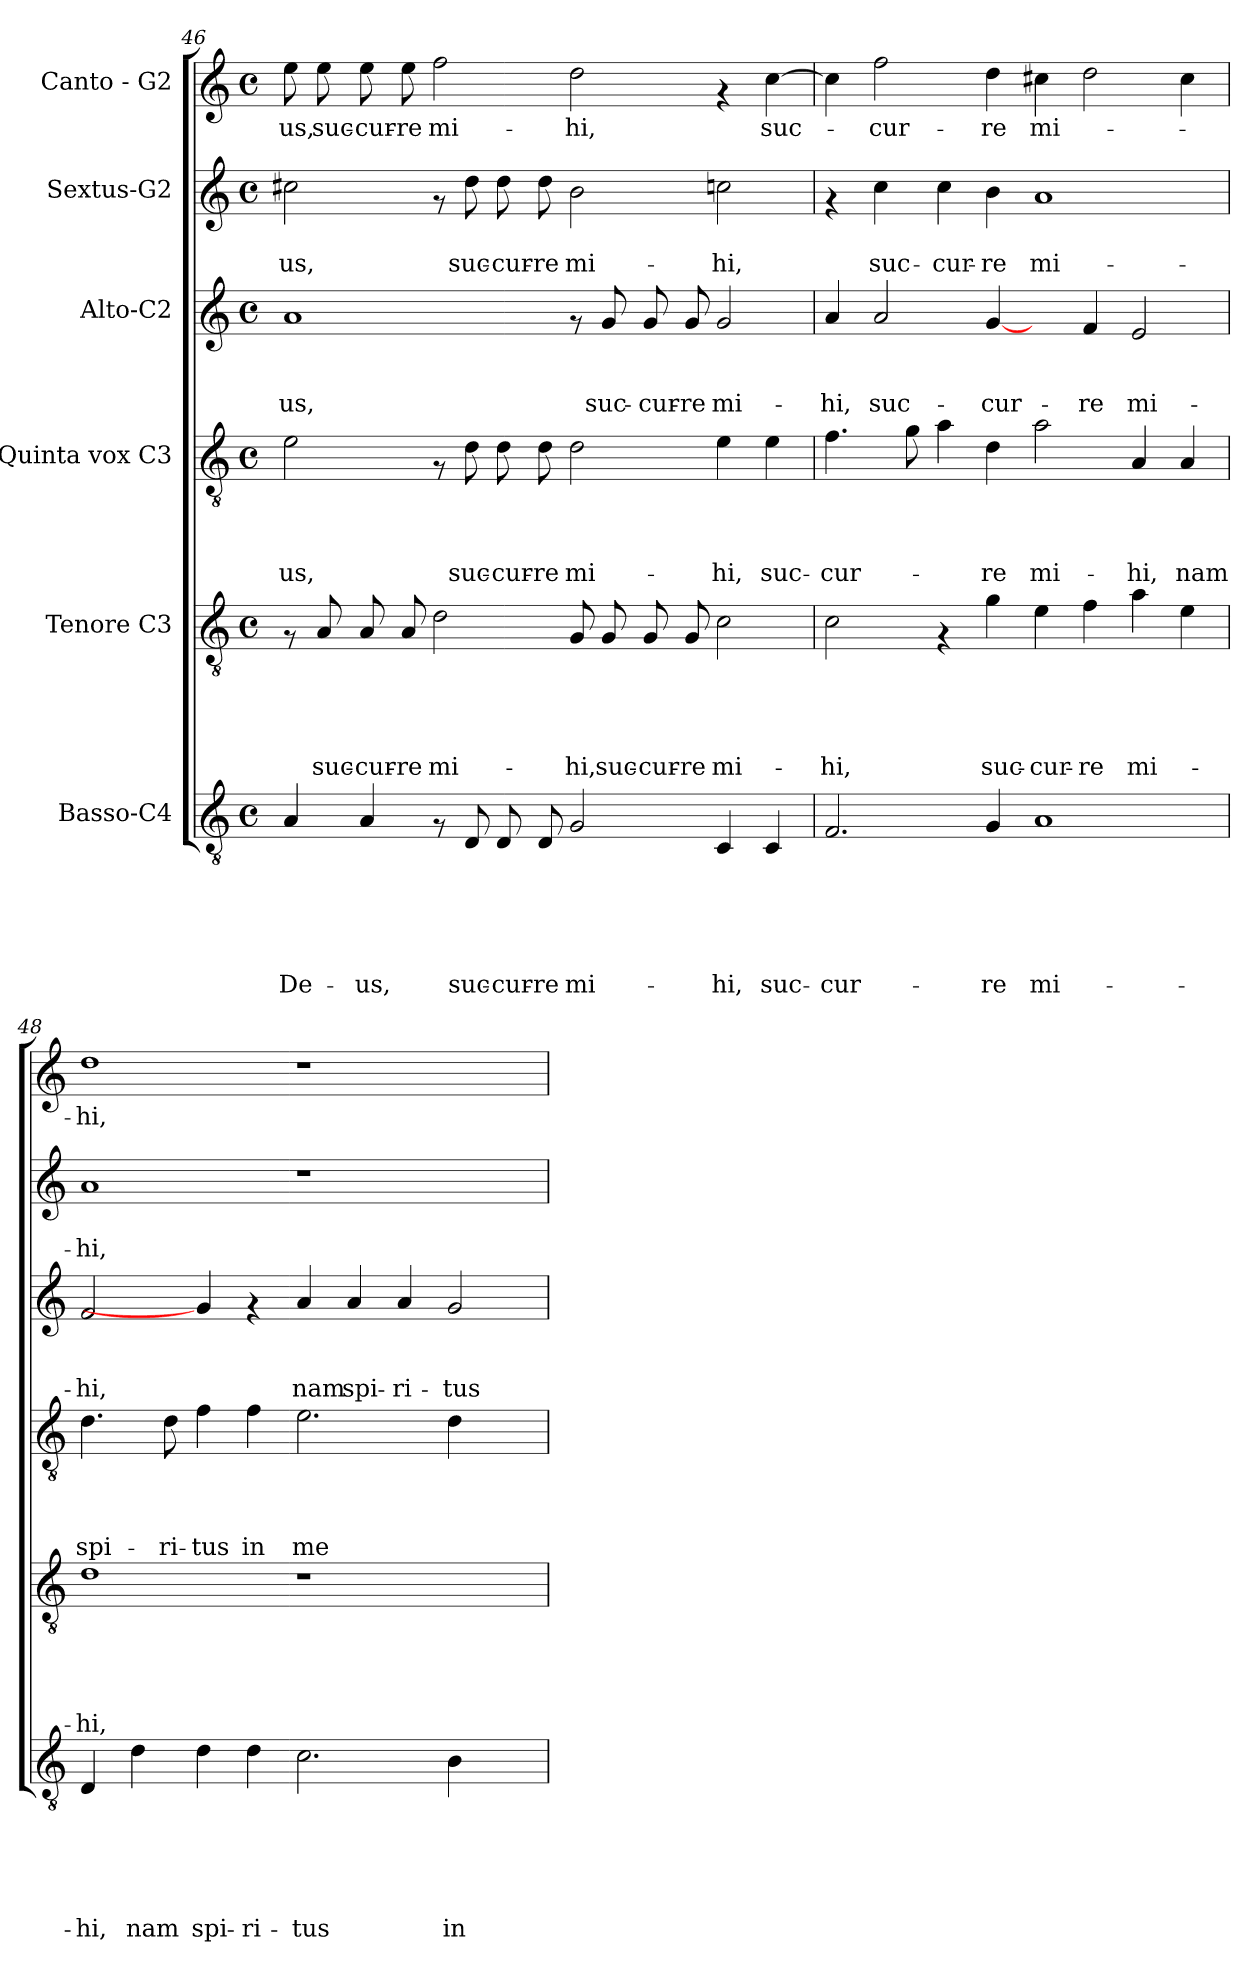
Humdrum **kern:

**kern	**text	**text	**text	**text	**text	**text	**kern	**text	**text	**text	**text	**text	**kern	**text	**text	**text	**text	**kern	**text	**text	**text	**kern	**text	**text	**kern	**text
*part6	*part6	*part6	*part6	*part6	*part6	*part6	*part5	*part5	*part5	*part5	*part5	*part5	*part4	*part4	*part4	*part4	*part4	*part3	*part3	*part3	*part3	*part2	*part2	*part2	*part1	*part1
*staff6	*staff6	*staff6	*staff6	*staff6	*staff6	*staff6	*staff5	*staff5	*staff5	*staff5	*staff5	*staff5	*staff4	*staff4	*staff4	*staff4	*staff4	*staff3	*staff3	*staff3	*staff3	*staff2	*staff2	*staff2	*staff1	*staff1
*I"Basso-C4	*	*	*	*	*	*	*I"Tenore C3	*	*	*	*	*	*I"Quinta vox C3	*	*	*	*	*I"Alto-C2	*	*	*	*I"Sextus-G2	*	*	*I"Canto - G2	*
*clefGv2	*	*	*	*	*	*	*clefGv2	*	*	*	*	*	*clefGv2	*	*	*	*	*clefG2	*	*	*	*clefG2	*	*	*clefG2	*
*k[]	*	*	*	*	*	*	*k[]	*	*	*	*	*	*k[]	*	*	*	*	*k[]	*	*	*	*k[]	*	*	*k[]	*
*C:	*	*	*	*	*	*	*C:	*	*	*	*	*	*C:	*	*	*	*	*C:	*	*	*	*C:	*	*	*C:	*
*M4/4	*	*	*	*	*	*	*M4/4	*	*	*	*	*	*M4/4	*	*	*	*	*M4/4	*	*	*	*M4/4	*	*	*M4/4	*
*met(c)	*	*	*	*	*	*	*met(c)	*	*	*	*	*	*met(c)	*	*	*	*	*met(c)	*	*	*	*met(c)	*	*	*met(c)	*
=46	=46	=46	=46	=46	=46	=46	=46	=46	=46	=46	=46	=46	=46	=46	=46	=46	=46	=46	=46	=46	=46	=46	=46	=46	=46	=46
!	!	!	!	!	!	!LO:LY:b	!	!	!	!	!	!	!	!	!	!	!LO:LY:b	!	!	!	!LO:LY:b	!	!	!LO:LY:b	!	!LO:LY:b
4A/	.	.	.	.	.	De-	8rF	.	.	.	.	.	2e\	.	.	.	-us,	1a	.	.	-us,	2cc#X\	.	-us,	8ee\	-us,
!	!	!	!	!	!	!	!	!	!	!	!	!LO:LY:b	!	!	!	!	!	!	!	!	!	!	!	!	!	!LO:LY:b
.	.	.	.	.	.	.	8A/	.	.	.	.	suc-	.	.	.	.	.	.	.	.	.	.	.	.	8ee\	suc-
!	!	!	!	!	!	!LO:LY:b	!	!	!	!	!	!LO:LY:b	!	!	!	!	!	!	!	!	!	!	!	!	!	!LO:LY:b
4A/	.	.	.	.	.	-us,	8A/	.	.	.	.	-cur-	.	.	.	.	.	.	.	.	.	.	.	.	8ee\	-cur-
!	!	!	!	!	!	!	!	!	!	!	!	!LO:LY:b	!	!	!	!	!	!	!	!	!	!	!	!	!	!LO:LY:b
.	.	.	.	.	.	.	8A/	.	.	.	.	-re	.	.	.	.	.	.	.	.	.	.	.	.	8ee\	-re
!	!	!	!	!	!	!	!	!	!	!	!	!LO:LY:b	!	!	!	!	!	!	!	!	!	!	!	!	!	!LO:LY:b
8rF	.	.	.	.	.	.	2d\	.	.	.	.	mi-	8rF	.	.	.	.	.	.	.	.	8rf	.	.	2ff\	mi-
!	!	!	!	!	!	!LO:LY:b	!	!	!	!	!	!	!	!	!	!	!LO:LY:b	!	!	!	!	!	!	!LO:LY:b	!	!
8D/	.	.	.	.	.	suc-	.	.	.	.	.	.	8d\	.	.	.	suc-	.	.	.	.	8dd\	.	suc-	.	.
!	!	!	!	!	!	!LO:LY:b	!	!	!	!	!	!	!	!	!	!	!LO:LY:b	!	!	!	!	!	!	!LO:LY:b	!	!
8D/	.	.	.	.	.	-cur-	.	.	.	.	.	.	8d\	.	.	.	-cur-	.	.	.	.	8dd\	.	-cur-	.	.
!	!	!	!	!	!	!LO:LY:b	!	!	!	!	!	!	!	!	!	!	!LO:LY:b	!	!	!	!	!	!	!LO:LY:b	!	!
8D/	.	.	.	.	.	-re	.	.	.	.	.	.	8d\	.	.	.	-re	.	.	.	.	8dd\	.	-re	.	.
!	!	!	!	!	!	!LO:LY:b	!	!	!	!	!	!LO:LY:b	!	!	!	!	!LO:LY:b	!	!	!	!	!	!	!LO:LY:b	!	!LO:LY:b
2G/	.	.	.	.	.	mi-	8G/	.	.	.	.	-hi,	2d\	.	.	.	mi-	8rf	.	.	.	2b\	.	mi-	2dd\	-hi,
!	!	!	!	!	!	!	!	!	!	!	!	!LO:LY:b	!	!	!	!	!	!	!	!	!LO:LY:b	!	!	!	!	!
.	.	.	.	.	.	.	8G/	.	.	.	.	suc-	.	.	.	.	.	8g/	.	.	suc-	.	.	.	.	.
!	!	!	!	!	!	!	!	!	!	!	!	!LO:LY:b	!	!	!	!	!	!	!	!	!LO:LY:b	!	!	!	!	!
.	.	.	.	.	.	.	8G/	.	.	.	.	-cur-	.	.	.	.	.	8g/	.	.	-cur-	.	.	.	.	.
!	!	!	!	!	!	!	!	!	!	!	!	!LO:LY:b	!	!	!	!	!	!	!	!	!LO:LY:b	!	!	!	!	!
.	.	.	.	.	.	.	8G/	.	.	.	.	-re	.	.	.	.	.	8g/	.	.	-re	.	.	.	.	.
!	!	!	!	!	!	!LO:LY:b	!	!	!	!	!	!LO:LY:b	!	!	!	!	!LO:LY:b	!	!	!	!LO:LY:b	!	!	!LO:LY:b	!	!
4C/	.	.	.	.	.	-hi,	2c\	.	.	.	.	mi-	4e\	.	.	.	-hi,	2g/	.	.	mi-	2ccn\	.	-hi,	4rf	.
!	!	!	!	!	!	!LO:LY:b	!	!	!	!	!	!	!	!	!	!	!LO:LY:b	!	!	!	!	!	!	!	!	!LO:LY:b
4C/	.	.	.	.	.	suc-	.	.	.	.	.	.	4e\	.	.	.	suc-	.	.	.	.	.	.	.	[>4cc\	suc-
=47	=47	=47	=47	=47	=47	=47	=47	=47	=47	=47	=47	=47	=47	=47	=47	=47	=47	=47	=47	=47	=47	=47	=47	=47	=47	=47
!	!	!	!	!	!	!LO:LY:b	!	!	!	!	!	!LO:LY:b	!	!	!	!	!LO:LY:b	!	!	!	!LO:LY:b	!	!	!	!	!
2.F/	.	.	.	.	.	-cur-	2c\	.	.	.	.	-hi,	4.f\	.	.	.	-cur-	4a/	.	.	-hi,	4rf	.	.	4cc\]	.
!	!	!	!	!	!	!	!	!	!	!	!	!	!	!	!	!	!	!	!	!	!LO:LY:b	!	!	!LO:LY:b	!	!LO:LY:b
.	.	.	.	.	.	.	.	.	.	.	.	.	.	.	.	.	.	2a/	.	.	suc-	4cc\	.	suc-	2ff\	-cur-
.	.	.	.	.	.	.	.	.	.	.	.	.	8g\	.	.	.	.	.	.	.	.	.	.	.	.	.
!	!	!	!	!	!	!	!	!	!	!	!	!	!	!	!	!	!	!	!	!	!	!	!	!LO:LY:b	!	!
.	.	.	.	.	.	.	4rF	.	.	.	.	.	4a\	.	.	.	.	.	.	.	.	4cc\	.	-cur-	.	.
!	!	!	!	!	!	!LO:LY:b	!	!	!	!	!	!LO:LY:b	!	!	!	!	!LO:LY:b	!	!	!	!LO:LY:b	!	!	!LO:LY:b	!	!LO:LY:b
4G/	.	.	.	.	.	-re	4g\	.	.	.	.	suc-	4d\	.	.	.	-re	[4g/	.	.	-cur-	4b\	.	-re	4dd\	-re
!	!	!	!	!	!	!LO:LY:b	!	!	!	!	!	!LO:LY:b	!	!	!	!	!LO:LY:b	!	!	!	!	!	!	!LO:LY:b	!	!LO:LY:b
1A	.	.	.	.	.	mi-	4e\	.	.	.	.	-cur-	2a\	.	.	.	mi-	4ryy	.	.	.	1a	.	mi-	4cc#X\	mi-
!	!	!	!	!	!	!	!	!	!	!	!	!LO:LY:b	!	!	!	!	!	!	!	!	!LO:LY:b	!	!	!	!	!
.	.	.	.	.	.	.	4f\	.	.	.	.	-re	.	.	.	.	.	4f/	.	.	-re	.	.	.	2dd\	.
!	!	!	!	!	!	!	!	!	!	!	!	!LO:LY:b	!	!	!	!	!LO:LY:b	!	!	!	!LO:LY:b	!	!	!	!	!
.	.	.	.	.	.	.	4a\	.	.	.	.	mi-	4A/	.	.	.	-hi,	2e/	.	.	mi-	.	.	.	.	.
!	!	!	!	!	!	!	!	!	!	!	!	!	!	!	!	!	!LO:LY:b	!	!	!	!	!	!	!	!	!
.	.	.	.	.	.	.	4e\	.	.	.	.	.	4A/	.	.	.	nam	.	.	.	.	.	.	.	4cc#\	.
!!LO:PB:g=z
=48	=48	=48	=48	=48	=48	=48	=48	=48	=48	=48	=48	=48	=48	=48	=48	=48	=48	=48	=48	=48	=48	=48	=48	=48	=48	=48
!	!	!	!	!	!	!LO:LY:b	!	!	!	!	!	!LO:LY:b	!	!	!	!	!LO:LY:b	!	!	!	!LO:LY:b	!	!	!LO:LY:b	!	!LO:LY:b
4D/	.	.	.	.	.	-hi,	1d	.	.	.	.	-hi,	4.d\	.	.	.	spi-	2f/	.	.	-hi,	1a	.	-hi,	1dd	-hi,
!	!	!	!	!	!	!LO:LY:b	!	!	!	!	!	!	!	!	!	!	!	!	!	!	!	!	!	!	!	!
4d\	.	.	.	.	.	nam	.	.	.	.	.	.	.	.	.	.	.	.	.	.	.	.	.	.	.	.
!	!	!	!	!	!	!	!	!	!	!	!	!	!	!	!	!	!LO:LY:b	!	!	!	!	!	!	!	!	!
.	.	.	.	.	.	.	.	.	.	.	.	.	8d\	.	.	.	-ri-	.	.	.	.	.	.	.	.	.
!	!	!	!	!	!	!LO:LY:b	!	!	!	!	!	!	!	!	!	!	!LO:LY:b	!	!	!	!	!	!	!	!	!
4d\	.	.	.	.	.	spi-	.	.	.	.	.	.	4f\	.	.	.	-tus	4g/]	.	.	.	.	.	.	.	.
!	!	!	!	!	!	!LO:LY:b	!	!	!	!	!	!	!	!	!	!	!LO:LY:b	!	!	!	!	!	!	!	!	!
4d\	.	.	.	.	.	-ri-	.	.	.	.	.	.	4f\	.	.	.	in	4rf	.	.	.	.	.	.	.	.
!	!	!	!	!	!	!LO:LY:b	!	!	!	!	!	!	!	!	!	!	!LO:LY:b	!	!	!	!LO:LY:b	!	!	!	!	!
2.c\	.	.	.	.	.	-tus	1r	.	.	.	.	.	2.e\	.	.	.	me	4a/	.	.	nam	1r	.	.	1r	.
!	!	!	!	!	!	!	!	!	!	!	!	!	!	!	!	!	!	!	!	!	!LO:LY:b	!	!	!	!	!
.	.	.	.	.	.	.	.	.	.	.	.	.	.	.	.	.	.	4a/	.	.	spi-	.	.	.	.	.
!	!	!	!	!	!	!	!	!	!	!	!	!	!	!	!	!	!	!	!	!	!LO:LY:b	!	!	!	!	!
.	.	.	.	.	.	.	.	.	.	.	.	.	.	.	.	.	.	4a/	.	.	-ri-	.	.	.	.	.
!	!	!	!	!	!	!LO:LY:b	!	!	!	!	!	!	!	!	!	!	!	!	!	!	!LO:LY:b	!	!	!	!	!
4B\	.	.	.	.	.	in	.	.	.	.	.	.	4d\	.	.	.	.	2g/	.	.	-tus	.	.	.	.	.
4ryy	.	.	.	.	.	.	4ryy	.	.	.	.	.	4ryy	.	.	.	.	.	.	.	.	4ryy	.	.	4ryy	.
=	=	=	=	=	=	=	=	=	=	=	=	=	=	=	=	=	=	=	=	=	=	=	=	=	=	=
*-	*-	*-	*-	*-	*-	*-	*-	*-	*-	*-	*-	*-	*-	*-	*-	*-	*-	*-	*-	*-	*-	*-	*-	*-	*-	*-
